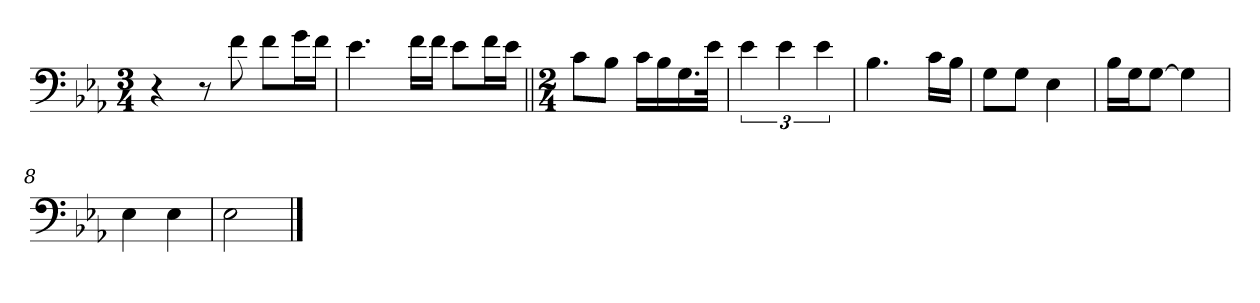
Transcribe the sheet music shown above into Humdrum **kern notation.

**kern
*part1
*staff1
*clefF4
*k[b-e-a-]
*M3/4
=1
4r
8r
8f\
8f\L
16g\L
16f\JJ
=2
4.e-\
16f\LL
16f\JJ
8e-\L
16f\L
16e-\JJ
=3||
*M2/4
8c\L
8B-\J
16c\LL
16B-\
16.G\
32e-\JJk
=4
6e-\
6e-\
6e-\
=5
4.B-\
16c\LL
16B-\JJ
=6
8G\L
8G\J
4E-\
=7
16B-\LL
16G\J
[8G\J
4G\]
=8
4E-\
4E-\
=9
2E-\
==
*-
